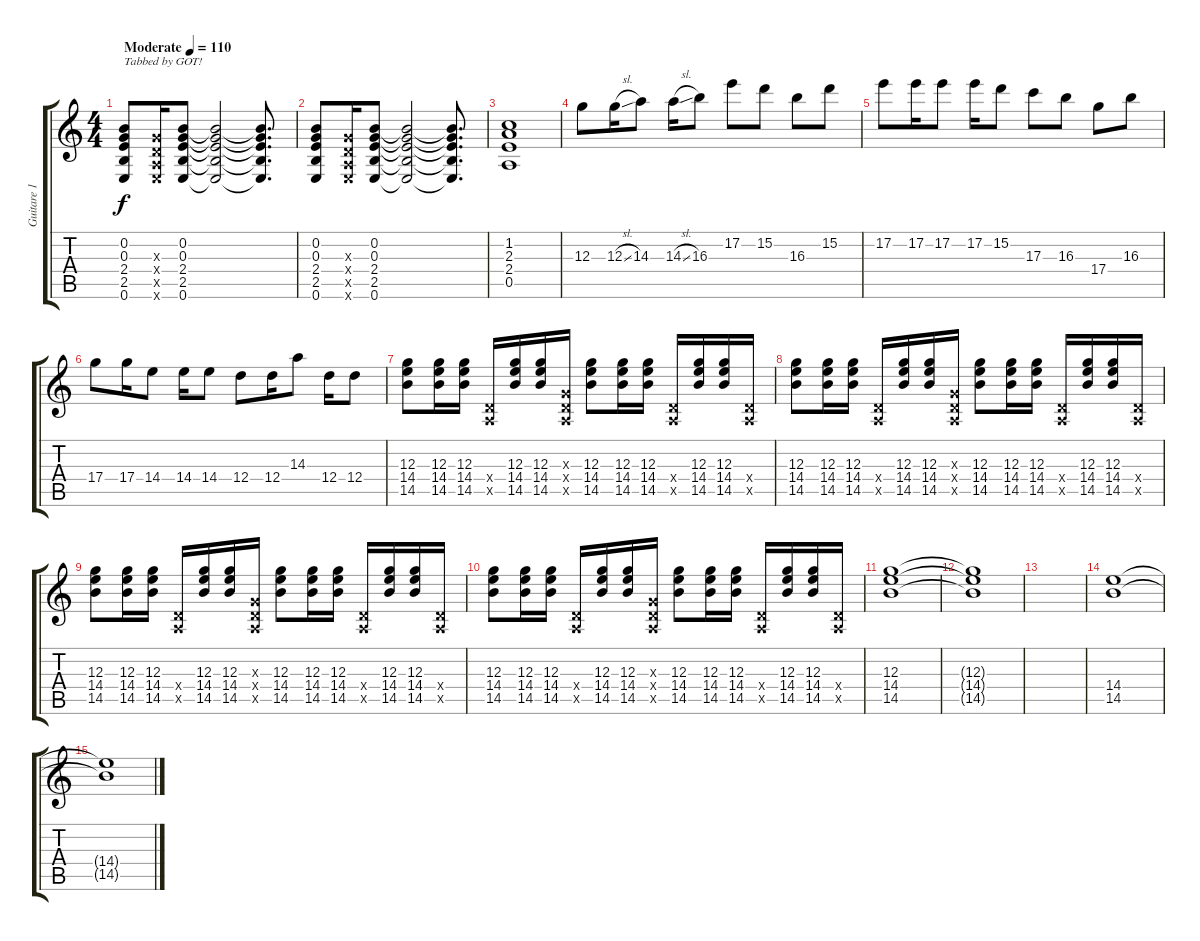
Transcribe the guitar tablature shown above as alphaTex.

\track ("Guitare 1" "Guitare 1") {instrument overdrivenguitar}
\staff {score tabs}
\tuning (E4 B3 G3 D3 A2 E2) {hide}
\ts (4 4)
\tempo (110 "Moderate")
\clef g2
\ks c
(0.2 0.3 2.4 2.5 0.6).8{txt "Tabbed by GOT!" dy f instrument overdrivenguitar} (0.3{x} 0.4{x} 0.5{x} 0.6{x}).16 (0.2 0.3 2.4 2.5 0.6).8 (0.2{t} 0.3{t} 2.4{t} 2.5{t} 0.6{t}).2 (0.2{t} 0.3{t} 2.4{t} 2.5{t} 0.6{t}).8{d} |
(0.2 0.3 2.4 2.5 0.6).8 (0.3{x} 0.4{x} 0.5{x} 0.6{x}).16 (0.2 0.3 2.4 2.5 0.6).8 (0.2{t} 0.3{t} 2.4{t} 2.5{t} 0.6{t}).2 (0.2{t} 0.3{t} 2.4{t} 2.5{t} 0.6{t}).8{d} |
(1.2 2.3 2.4 0.5).1 |
12.3.8 12.3{sl}.16 14.3.8 14.3{sl}.16 16.3.8 17.2.8 15.2.8 16.3.8 15.2.8 |
17.2.8 17.2.16 17.2.8 17.2.16 15.2.8 17.3.8 16.3.8 17.4.8 16.3.8 |
17.4.8 17.4.16 14.4.8 14.4.16 14.4.8 12.4.8 12.4.16 14.3.8 12.4.16 12.4.8 |
(12.3 14.4 14.5).8 (12.3 14.4 14.5).16 (12.3 14.4 14.5).16 (0.4{x} 0.5{x}).16 (12.3 14.4 14.5).16 (12.3 14.4 14.5).16 (0.3{x} 0.4{x} 0.5{x}).16 (12.3 14.4 14.5).8 (12.3 14.4 14.5).16 (12.3 14.4 14.5).16 (0.4{x} 0.5{x}).16 (12.3 14.4 14.5).16 (12.3 14.4 14.5).16 (0.4{x} 0.5{x}).16 |
(12.3 14.4 14.5).8 (12.3 14.4 14.5).16 (12.3 14.4 14.5).16 (0.4{x} 0.5{x}).16 (12.3 14.4 14.5).16 (12.3 14.4 14.5).16 (0.3{x} 0.4{x} 0.5{x}).16 (12.3 14.4 14.5).8 (12.3 14.4 14.5).16 (12.3 14.4 14.5).16 (0.4{x} 0.5{x}).16 (12.3 14.4 14.5).16 (12.3 14.4 14.5).16 (0.4{x} 0.5{x}).16 |
(12.3 14.4 14.5).8 (12.3 14.4 14.5).16 (12.3 14.4 14.5).16 (0.4{x} 0.5{x}).16 (12.3 14.4 14.5).16 (12.3 14.4 14.5).16 (0.3{x} 0.4{x} 0.5{x}).16 (12.3 14.4 14.5).8 (12.3 14.4 14.5).16 (12.3 14.4 14.5).16 (0.4{x} 0.5{x}).16 (12.3 14.4 14.5).16 (12.3 14.4 14.5).16 (0.4{x} 0.5{x}).16 |
(12.3 14.4 14.5).8 (12.3 14.4 14.5).16 (12.3 14.4 14.5).16 (0.4{x} 0.5{x}).16 (12.3 14.4 14.5).16 (12.3 14.4 14.5).16 (0.3{x} 0.4{x} 0.5{x}).16 (12.3 14.4 14.5).8 (12.3 14.4 14.5).16 (12.3 14.4 14.5).16 (0.4{x} 0.5{x}).16 (12.3 14.4 14.5).16 (12.3 14.4 14.5).16 (0.4{x} 0.5{x}).16 |
(12.3 14.4 14.5).1 |
(12.3{t} 14.4{t} 14.5{t}).1 |
|
(14.4 14.5).1 |
(14.4{t} 14.5{t}).1
